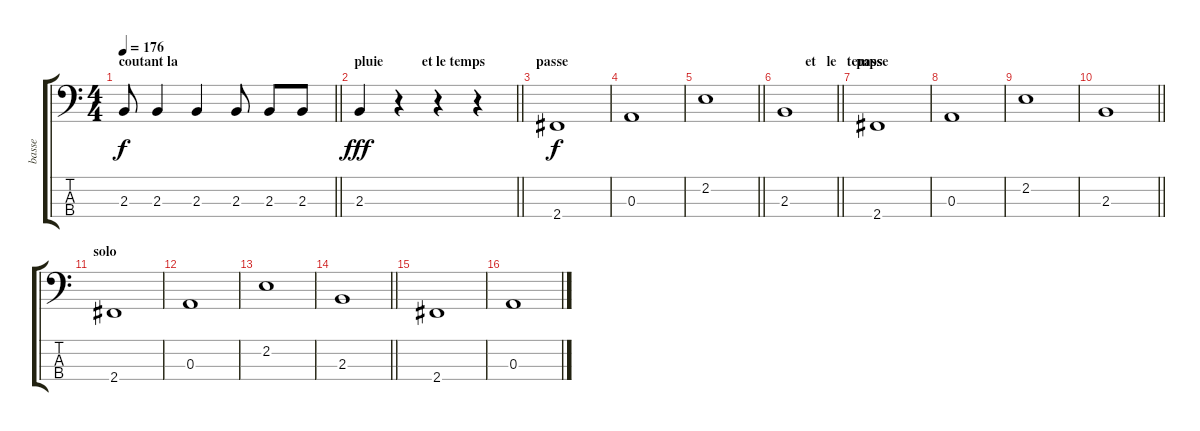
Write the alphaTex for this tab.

\track ("basse" "basse") {instrument electricbassfinger}
\staff {score tabs}
\tuning (G2 D2 A1 E1) {hide}
\ts (4 4)
\section ("" "coutant la ")
\tempo 176
\clef f4
\barLineRight lightlight
\ks c
2.3.8{dy f} 2.3.4 2.3.4 2.3.8 2.3.8 2.3.8 |
\section ("" "pluie           et le temps")
\barLineRight lightlight
2.3.4{dy fff} r.4 r.4 r.4 |
\section ("" "passe")
2.4.1{dy f} |
0.3.1 |
\barLineRight lightlight
2.2.1 |
\section ("" "        et   le   temps")
\barLineRight lightlight
2.3.1 |
\section ("" "passe")
2.4.1 |
0.3.1 |
2.2.1 |
\barLineRight lightlight
2.3.1 |
\section ("" "solo")
2.4.1 |
0.3.1 |
2.2.1 |
\barLineRight lightlight
2.3.1 |
2.4.1 |
0.3.1
